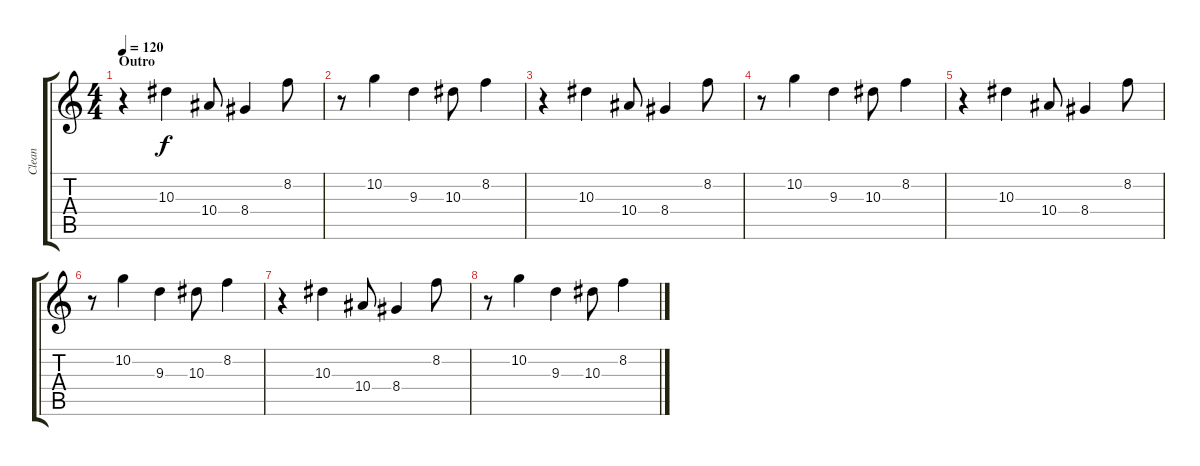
\track ("Clean" "Clean") {instrument acousticguitarnylon}
\staff {score tabs}
\tuning (D4 A3 F3 C3 G2 C2) {hide}
\ts (4 4)
\section ("" "Outro")
\tempo 120
\clef g2
\ks c
r.4{dy f} 10.3.4 10.4.8 8.4.4 8.2.8 |
r.8 10.2.4 9.3.4 10.3.8 8.2.4 |
r.4 10.3.4 10.4.8 8.4.4 8.2.8 |
r.8 10.2.4 9.3.4 10.3.8 8.2.4 |
r.4 10.3.4 10.4.8 8.4.4 8.2.8 |
r.8 10.2.4 9.3.4 10.3.8 8.2.4 |
r.4 10.3.4 10.4.8 8.4.4 8.2.8 |
r.8 10.2.4 9.3.4 10.3.8 8.2.4
